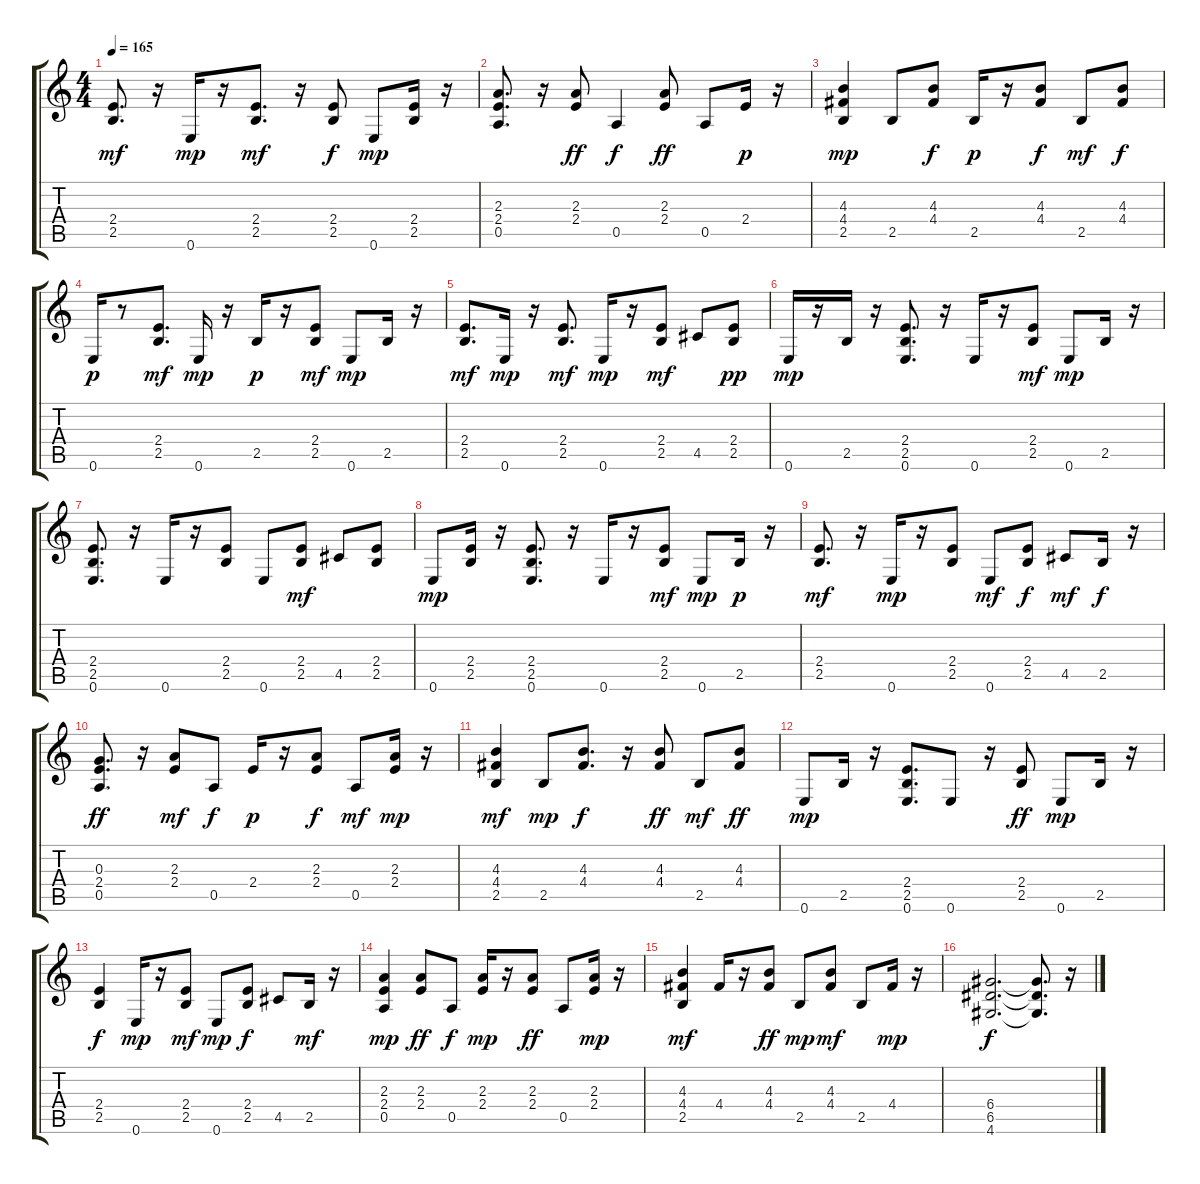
\track "" {instrument overdrivenguitar}
\staff {score tabs}
\tuning (E4 B3 G3 D3 A2 E2) {hide}
\ts (4 4)
\tempo 165
\clef g2
\ks c
(2.4 2.5).8{d dy mf} r.16 0.6.16{dy mp} r.16 (2.4 2.5).8{d dy mf} r.16 (2.4 2.5).8{dy f} 0.6.8{dy mp} (2.4 2.5).16 r.16 |
(2.3 2.4 0.5).8{d} r.16 (2.3 2.4).8{dy ff} 0.5.4{dy f} (2.3 2.4).8{dy ff} 0.5.8 2.4.16{dy p} r.16 |
(4.3 4.4 2.5).4{dy mp} 2.5.8 (4.3 4.4).8{dy f} 2.5.16{dy p} r.16 (4.3 4.4).8{dy f} 2.5.8{dy mf} (4.3 4.4).8{dy f} |
0.6.16{dy p} r.8 (2.4 2.5).8{d dy mf} 0.6.16{dy mp} r.16 2.5.16{dy p} r.16 (2.4 2.5).8{dy mf} 0.6.8{dy mp} 2.5.16 r.16 |
(2.4 2.5).8{d dy mf} 0.6.16{dy mp} r.16 (2.4 2.5).8{d dy mf} 0.6.16{dy mp} r.16 (2.4 2.5).8{dy mf} 4.5.8 (2.4 2.5).8{dy pp} |
0.6.16{dy mp} r.16 2.5.16 r.16 (2.4 2.5 0.6).8{d} r.16 0.6.16 r.16 (2.4 2.5).8{dy mf} 0.6.8{dy mp} 2.5.16 r.16 |
(2.4 2.5 0.6).8{d} r.16 0.6.16 r.16 (2.4 2.5).8 0.6.8 (2.4 2.5).8{dy mf} 4.5.8 (2.4 2.5).8 |
0.6.8{dy mp} (2.4 2.5).16 r.16 (2.4 2.5 0.6).8{d} r.16 0.6.16 r.16 (2.4 2.5).8{dy mf} 0.6.8{dy mp} 2.5.16{dy p} r.16 |
(2.4 2.5).8{d dy mf} r.16 0.6.16{dy mp} r.16 (2.4 2.5).8 0.6.8{dy mf} (2.4 2.5).8{dy f} 4.5.8{dy mf} 2.5.16{dy f} r.16 |
(0.3 2.4 0.5).8{d dy ff} r.16 (2.3 2.4).8{dy mf} 0.5.8{dy f} 2.4.16{dy p} r.16 (2.3 2.4).8{dy f} 0.5.8{dy mf} (2.3 2.4).16{dy mp} r.16 |
(4.3 4.4 2.5).4{dy mf} 2.5.8{dy mp} (4.3 4.4).8{d dy f} r.16 (4.3 4.4).8{dy ff} 2.5.8{dy mf} (4.3 4.4).8{dy ff} |
0.6.8{dy mp} 2.5.16 r.16 (2.4 2.5 0.6).8{d} 0.6.8 r.16 (2.4 2.5).8{dy ff} 0.6.8{dy mp} 2.5.16 r.16 |
(2.4 2.5).4{dy f} 0.6.16{dy mp} r.16 (2.4 2.5).8{dy mf} 0.6.8{dy mp} (2.4 2.5).8{dy f} 4.5.8 2.5.16{dy mf} r.16 |
(2.3 2.4 0.5).4{dy mp} (2.3 2.4).8{dy ff} 0.5.8{dy f} (2.3 2.4).16{dy mp} r.16 (2.3 2.4).8{dy ff} 0.5.8 (2.3 2.4).16{dy mp} r.16 |
(4.3 4.4 2.5).4{dy mf} 4.4.16 r.16 (4.3 4.4).8{dy ff} 2.5.8{dy mp} (4.3 4.4).8{dy mf} 2.5.8 4.4.16{dy mp} r.16 |
(6.4 6.5 4.6).2{d dy f} (6.4{t} 6.5{t} 4.6{t}).8{d} r.16
